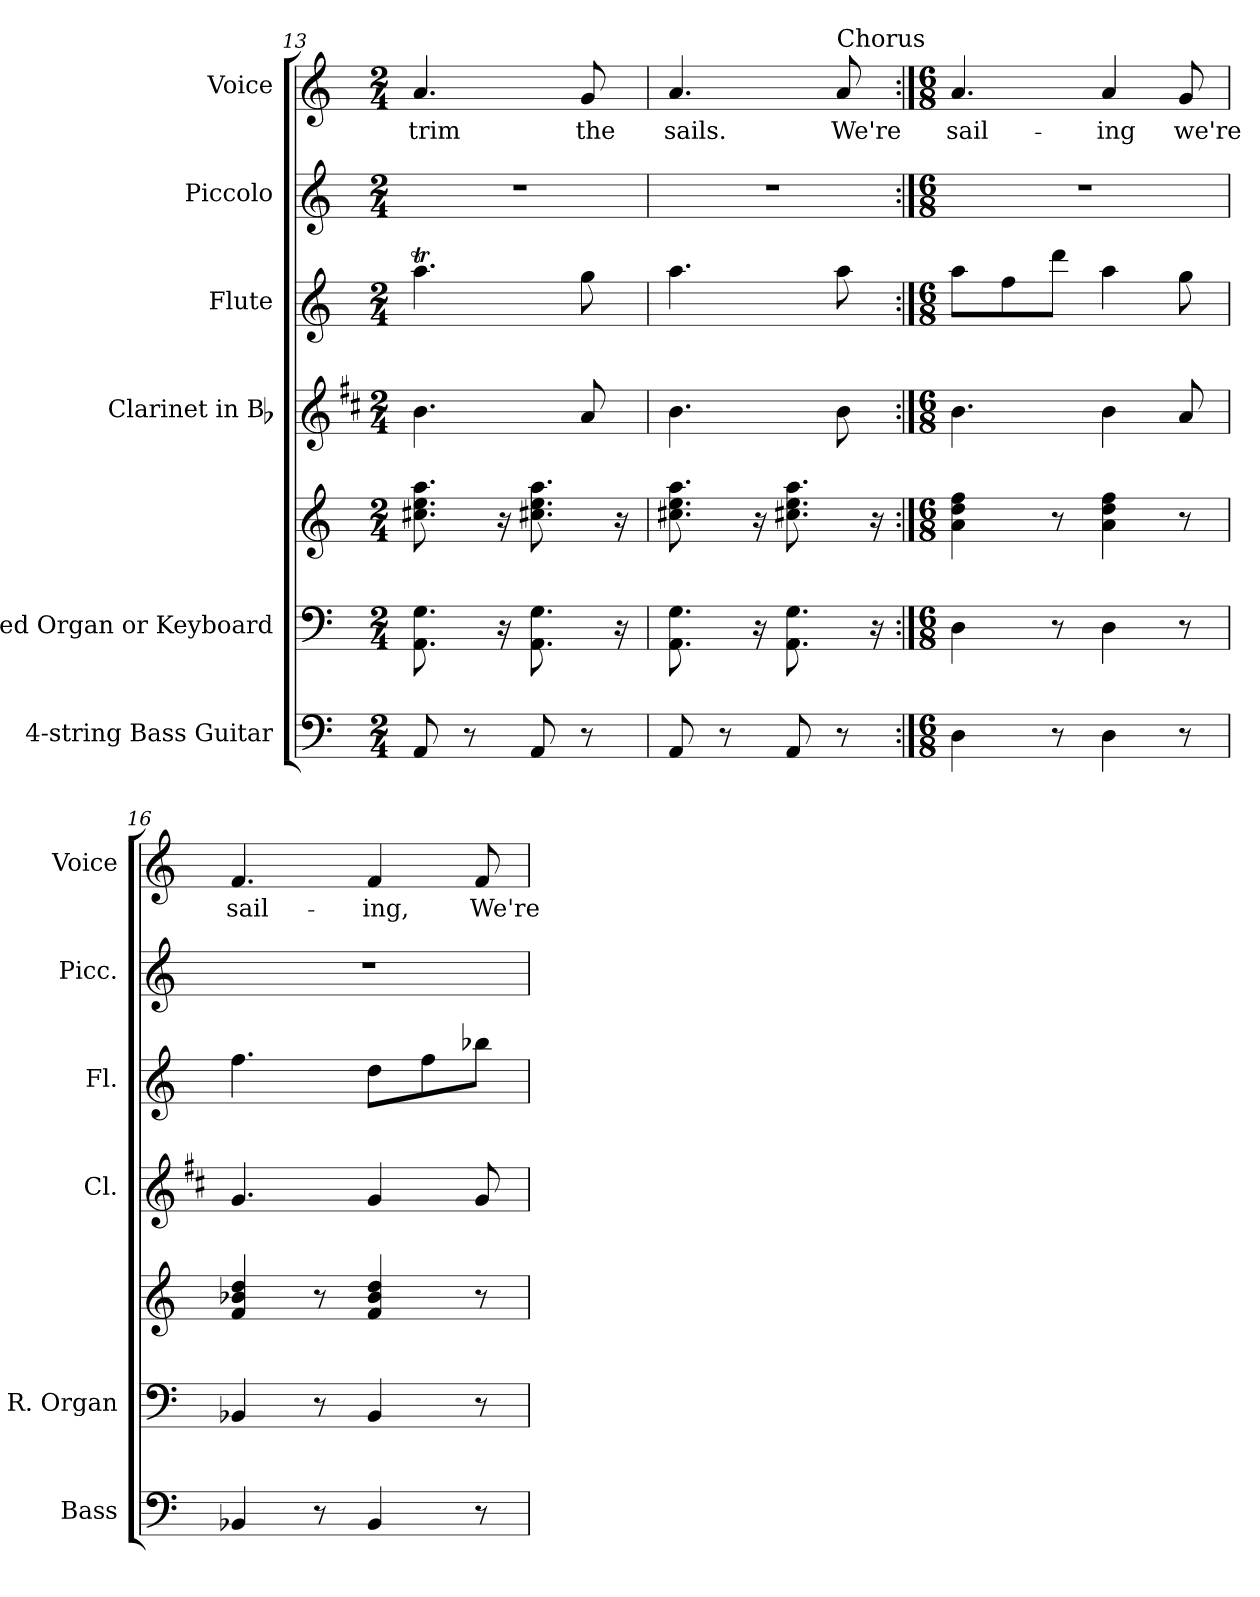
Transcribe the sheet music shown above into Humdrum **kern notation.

**kern	**kern	**kern	**kern	**kern	**kern	**kern	**text
*part6	*part5	*part5	*part4	*part3	*part2	*part1	*part1
*staff7	*staff6	*staff5	*staff4	*staff3	*staff2	*staff1	*staff1
*I"4-string Bass Guitar	*I"Reed Organ or Keyboard	*	*I"Clarinet in Bb	*I"Flute	*I"Piccolo	*I"Voice	*
*I'Bass	*I'R. Organ	*	*I'Cl.	*I'Fl.	*I'Picc.	*I'Voice	*
*clefF4	*clefF4	*clefG2	*clefG2	*clefG2	*clefG2	*clefG2	*
*ITrd7c12	*	*	*ITrd1c2	*	*ITrd-7c-12	*	*
*k[]	*k[]	*k[]	*k[]	*k[]	*k[]	*k[]	*
*C:	*C:	*C:	*C:	*C:	*C:	*C:	*
*M2/4	*M2/4	*M2/4	*M2/4	*M2/4	*M2/4	*M2/4	*
=13	=13	=13	=13	=13	=13	=13	=13
!	!	!	!	!	!LO:N:vis=1	!	!
!	!	!	!	!	!	!	!LO:LY:b:color=#000000
8AAAi/	8.AAi\ 8.Gi	8.cc#Xi\ 8.eei 8.aai	4.ai\	4.aaTi\	2r	4.ai/	trim
8r	.	.	.	.	.	.	.
.	16r	16r	.	.	.	.	.
8AAAi/	8.AAi\ 8.Gi	8.cc#Xi\ 8.eei 8.aai	.	.	.	.	.
!	!	!	!	!	!	!	!LO:LY:b:color=#000000
8r	.	.	8gi/	8ggi\	.	8gi/	the
.	16r	16r	.	.	.	.	.
=14	=14	=14	=14	=14	=14	=14	=14
!	!	!	!	!	!LO:N:vis=1	!	!
!	!	!	!	!	!	!	!LO:LY:b:color=#000000
8AAAi/	8.AAi\ 8.Gi	8.cc#Xi\ 8.eei 8.aai	4.ai\	4.aai\	2r	4.ai/	sails.
8r	.	.	.	.	.	.	.
.	16r	16r	.	.	.	.	.
8AAAi/	8.AAi\ 8.Gi	8.cc#Xi\ 8.eei 8.aai	.	.	.	.	.
!	!	!	!	!	!	!LO:TX:a:t=Chorus	!
!	!	!	!	!	!	!	!LO:LY:b:color=#000000
8r	.	.	8ai\	8aai\	.	8ai/	We're
.	16r	16r	.	.	.	.	.
!!LO:PB:g=z
=15:|!	=15:|!	=15:|!	=15:|!	=15:|!	=15:|!	=15:|!	=15:|!
*M6/8	*M6/8	*M6/8	*M6/8	*M6/8	*M6/8	*M6/8	*
!	!	!	!	!	!LO:N:vis=1	!	!
*MM144	*	*	*	*	*	*MM144	*
!	!	!	!	!	!	!	!LO:LY:b:color=#000000
4DDi\	4Di\	4ai\ 4ddi 4ffi	4.ai\	8aai\L	2.r	4.ai/	sail-
.	.	.	.	8ffi\	.	.	.
8r	8r	8r	.	8dddi\J	.	.	.
!	!	!	!	!	!	!	!LO:LY:b:color=#000000
4DDi\	4Di\	4ai\ 4ddi 4ffi	4ai\	4aai\	.	4ai/	-ing
!	!	!	!	!	!	!	!LO:LY:b:color=#000000
8r	8r	8r	8gi/	8ggi\	.	8gi/	we're
=16	=16	=16	=16	=16	=16	=16	=16
!	!	!	!	!	!LO:N:vis=1	!	!
!	!	!	!	!	!	!	!LO:LY:b:color=#000000
4BBB-Xi/	4BB-Xi/	4fi/ 4b-Xi 4ddi	4.fi/	4.ffi\	2.r	4.fi/	sail-
8r	8r	8r	.	.	.	.	.
!	!	!	!	!	!	!	!LO:LY:b:color=#000000
4BBB-i/	4BB-i/	4fi/ 4b-i 4ddi	4fi/	8ddi\L	.	4fi/	-ing,
.	.	.	.	8ffi\	.	.	.
!	!	!	!	!	!	!	!LO:LY:b:color=#000000
8r	8r	8r	8fi/	8bb-Xi\J	.	8fi/	We're
=	=	=	=	=	=	=	=
*-	*-	*-	*-	*-	*-	*-	*-
